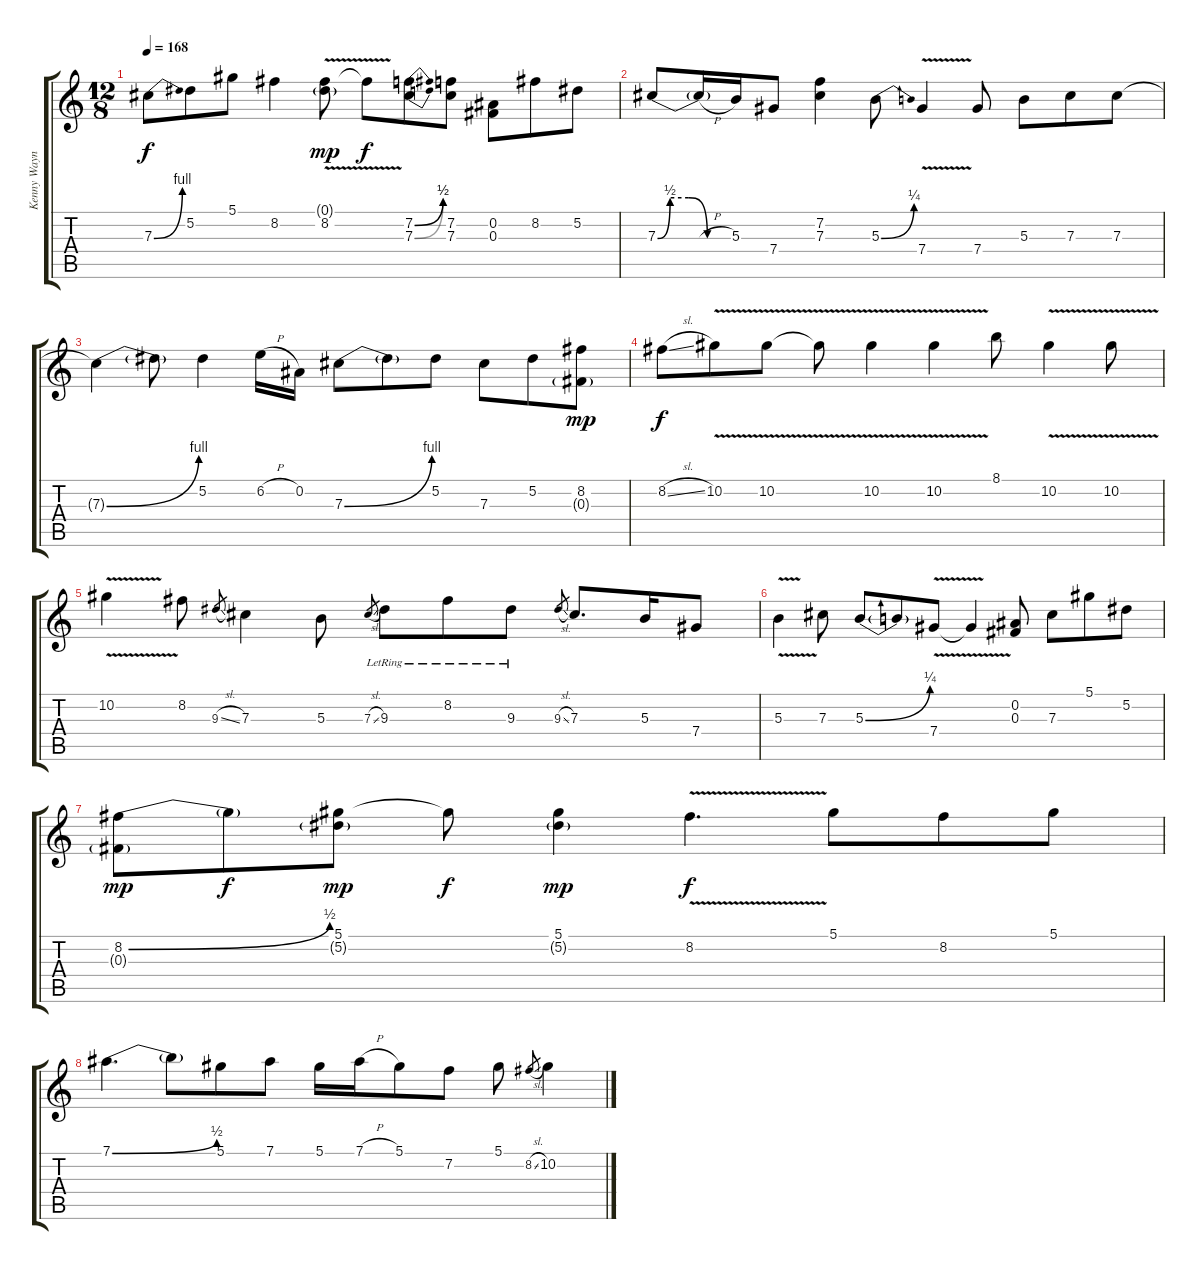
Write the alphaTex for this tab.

\track ("Kenny Wayne Shepherd" "Kenny Wayn") {instrument overdrivenguitar}
\staff {score tabs}
\tuning (Eb4 Bb3 Gb3 Db3 Ab2 Eb2) {hide}
\ts (12 8)
\tempo 168
\clef g2
\ks c
7.3{be (bend 0 0 60 4)}.8{dy f} 5.2.8 5.1.8 8.2.4 (0.1{v g} 8.2{v}).8{dy mp} 8.2{v t}.8{dy f} (7.2{be (bend 0 0 60 2)} 7.3{be (bend 0 0 60 2)}).8 (7.2 7.3).8 (0.2 0.3).8 8.2.8 5.2.8 |
7.3{be (custom 0 0 10 2 25 2 40 0 60 0)}.8 7.3{h t}.16 5.3.16 7.4.8 (7.2 7.3).4 5.3{be (bend 0 0 60 1)}.8 7.4{v}.4 7.4.8 5.3.8 7.3.8 7.3.8 |
7.3{be (bend 0 0 60 4) t}.4 7.3{t}.8 5.2.4 6.2{h}.16 0.2.16 7.3{be (bend 0 0 60 4)}.8 7.3{t}.8 5.2.8 7.3.8 5.2.8 (8.2 0.3{g}).8{dy mp} |
8.2{sl}.8{dy f} 10.2{v}.8 10.2{v}.8 10.2{v t}.8 10.2{v}.4 10.2{v}.4 8.1.8 10.2{v}.4 10.2{v}.8 |
10.2{v}.4 8.2.8 9.3{sl}.8{gr} 7.3.4 5.3.8 7.3{sl}.8{gr} 9.3{lr}.8 8.2{lr}.8 9.3{lr}.8 9.3{sl}.8{gr} 7.3.8{d} 5.3.16 7.4.8 |
5.3{v}.4 7.3.8 5.3{be (bend 0 0 60 1)}.8 5.3{t}.8 7.4{v}.8 7.4{v t}.4 (0.2 0.3).8 7.3.8 5.1.8 5.2.8 |
(8.2{be (bend 0 0 60 2)} 0.3{g}).8{dy mp} 8.2{t}.8{dy f} (5.1 5.2{g}).8{dy mp} 5.1{t}.8{dy f} (5.1 5.2{g}).4{dy mp} 8.2{v}.4{d dy f} 5.1.8 8.2.8 5.1.8 |
7.1{be (bend 0 0 60 2)}.4{d} 7.1{t}.8 5.1.8 7.1.8 5.1.16 7.1{h}.16 5.1.8 7.2.8 5.1.8 8.2{sl}.8{gr} 10.2.4
